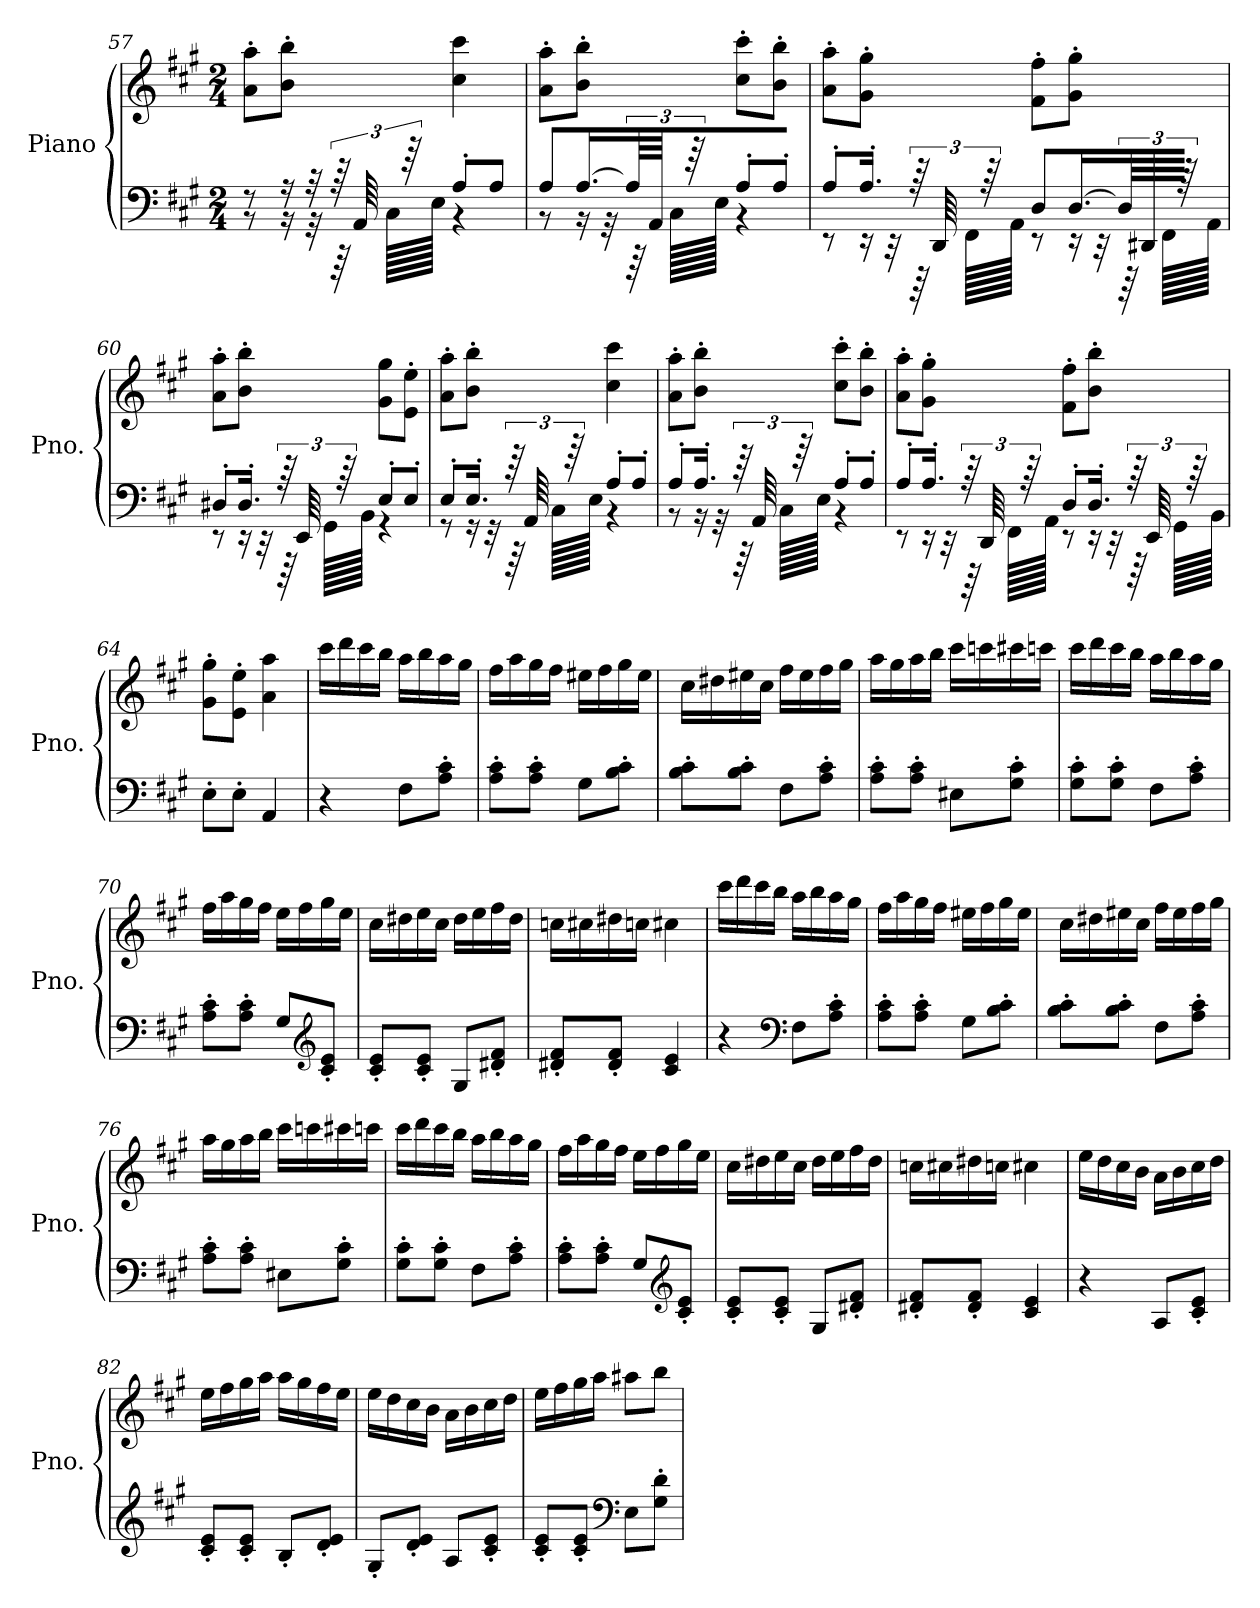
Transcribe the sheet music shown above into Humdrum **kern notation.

**kern	**kern
*part2	*part1
*staff2	*staff1
*I"Piano	*I"Piano
*I'Pno.	*I'Pno.
*clefF4	*clefG2
*k[f#c#g#]	*k[f#c#g#]
*M2/4	*M2/4
=57	=57
*^	*
8r	8r	8a\' 8aa\'L
16r	16r	8b\' 8bb\'J
32r	32r	.
96r	64r	.
96AA/	.	.
.	128C#\LLLLL	.
96r	.	.
.	128E\JJJJJ	.
8A'/L	4r	4cc#\ 4ccc#\
8A/J	.	.
=58	=58	=58
8A/L	8r	8a\' 8aa\'L
[16.A/L	16r	8b\' 8bb\'J
.	32r	.
96A/LL]	64r	.
96AA/JJJJ	.	.
.	128C#\LLLLL	.
96r	.	.
.	128E\JJJJJ	.
8A'/L	4r	8cc#\' 8ccc#\'L
8A'/J	.	8b\' 8bb\'J
!!LO:LB:g=z
=59	=59	=59
8A'/L	8r	8a\' 8aa\'L
16.A'/Jk	16r	8g#\' 8gg#\'J
.	32r	.
96r	64r	.
96DD/	.	.
.	128FF#\LLLLL	.
96r	.	.
.	128AA\JJJJJ	.
8D/L	8r	8f#\' 8ff#\'L
[16.D/L	16r	8g#\' 8gg#\'J
.	32r	.
96D/LL]	64r	.
96DD#X/JJJJ	.	.
.	128FF#\LLLLL	.
96r	.	.
.	128AA\JJJJJ	.
=60	=60	=60
8D#X'/L	8r	8a\' 8aa\'L
16.D#'/Jk	16r	8b\' 8bb\'J
.	32r	.
96r	64r	.
96EE/	.	.
.	128GG#\LLLLL	.
96r	.	.
.	128BB\JJJJJ	.
8E'/L	4r	8g#\ 8gg#\L
8E'/J	.	8e\' 8ee\'J
!!LO:LB:g=z
=61	=61	=61
8E'/L	8r	8a\' 8aa\'L
16.E'/Jk	16r	8b\' 8bb\'J
.	32r	.
96r	64r	.
96AA/	.	.
.	128C#\LLLLL	.
96r	.	.
.	128E\JJJJJ	.
8A'/L	4r	4cc#\ 4ccc#\
8A'/J	.	.
=62	=62	=62
8A'/L	8r	8a\' 8aa\'L
16.A'/Jk	16r	8b\' 8bb\'J
.	32r	.
96r	64r	.
96AA/	.	.
.	128C#\LLLLL	.
96r	.	.
.	128E\JJJJJ	.
8A'/L	4r	8cc#\' 8ccc#\'L
8A'/J	.	8b\' 8bb\'J
=63	=63	=63
8A'/L	8r	8a\' 8aa\'L
16.A'/Jk	16r	8g#\' 8gg#\'J
.	32r	.
96r	64r	.
96DD/	.	.
.	128FF#\LLLLL	.
96r	.	.
.	128AA\JJJJJ	.
8D'/L	8r	8f#\' 8ff#\'L
16.D'/Jk	16r	8b\' 8bb\'J
.	32r	.
96r	64r	.
96EE/	.	.
.	128GG#\LLLLL	.
96r	.	.
.	128BB\JJJJJ	.
*v	*v	*
!!LO:LB:g=z
=64	=64
8E'\L	8g#\' 8gg#\'L
8E'\J	8e\' 8ee\'J
4AA/	4a\ 4aa\
=65	=65
4r	16ccc#\LL
.	16ddd\
.	16ccc#\
.	16bb\JJ
8F#\L	16aa\LL
.	16bb\
8A\' 8c#\'J	16aa\
.	16gg#\JJ
=66	=66
8A\' 8c#\'L	16ff#\LL
.	16aa\
8A\' 8c#\'J	16gg#\
.	16ff#\JJ
8G#\L	16ee#X\LL
.	16ff#\
8B\' 8c#\'J	16gg#\
.	16ee#\JJ
=67	=67
8B\' 8c#\'L	16cc#\LL
.	16dd#X\
8B\' 8c#\'J	16ee#X\
.	16cc#\JJ
8F#\L	16ff#\LL
.	16ee#\
8A\' 8c#\'J	16ff#\
.	16gg#\JJ
!!LO:LB:g=z
=68	=68
8A\' 8c#\'L	16aa\LL
.	16gg#\
8A\' 8c#\'J	16aa\
.	16bb\JJ
8E#X\L	16ccc#\LL
.	16cccn\
8G#\' 8c#\'J	16ccc#X\
.	16cccn\JJ
=69	=69
8G#\' 8c#\'L	16ccc#\LL
.	16ddd\
8G#\' 8c#\'J	16ccc#\
.	16bb\JJ
8F#\L	16aa\LL
.	16bb\
8A\' 8c#\'J	16aa\
.	16gg#\JJ
=70	=70
8A\' 8c#\'L	16ff#\LL
.	16aa\
8A\' 8c#\'J	16gg#\
.	16ff#\JJ
8G#/L	16ee\LL
.	16ff#\
*clefG2	*
8c#/' 8e/'J	16gg#\
.	16ee\JJ
=71	=71
8c#/' 8e/'L	16cc#\LL
.	16dd#X\
8c#/' 8e/'J	16ee\
.	16cc#\JJ
8G#/L	16dd#\LL
.	16ee\
8d#X/' 8f#/'J	16ff#\
.	16dd#\JJ
!!LO:PB:g=z
=72	=72
8d#X/' 8f#/'L	16ccn\LL
.	16cc#X\
8d#/' 8f#/'J	16dd#X\
.	16ccn\JJ
4c#/ 4e/	4cc#X\
=73	=73
4r	16ccc#\LL
.	16ddd\
.	16ccc#\
.	16bb\JJ
*clefF4	*
8F#\L	16aa\LL
.	16bb\
8A\' 8c#\'J	16aa\
.	16gg#\JJ
=74	=74
8A\' 8c#\'L	16ff#\LL
.	16aa\
8A\' 8c#\'J	16gg#\
.	16ff#\JJ
8G#\L	16ee#X\LL
.	16ff#\
8B\' 8c#\'J	16gg#\
.	16ee#\JJ
=75	=75
8B\' 8c#\'L	16cc#\LL
.	16dd#X\
8B\' 8c#\'J	16ee#X\
.	16cc#\JJ
8F#\L	16ff#\LL
.	16ee#\
8A\' 8c#\'J	16ff#\
.	16gg#\JJ
!!LO:LB:g=z
=76	=76
8A\' 8c#\'L	16aa\LL
.	16gg#\
8A\' 8c#\'J	16aa\
.	16bb\JJ
8E#X\L	16ccc#\LL
.	16cccn\
8G#\' 8c#\'J	16ccc#X\
.	16cccn\JJ
=77	=77
8G#\' 8c#\'L	16ccc#\LL
.	16ddd\
8G#\' 8c#\'J	16ccc#\
.	16bb\JJ
8F#\L	16aa\LL
.	16bb\
8A\' 8c#\'J	16aa\
.	16gg#\JJ
=78	=78
8A\' 8c#\'L	16ff#\LL
.	16aa\
8A\' 8c#\'J	16gg#\
.	16ff#\JJ
8G#/L	16ee\LL
.	16ff#\
*clefG2	*
8c#/' 8e/'J	16gg#\
.	16ee\JJ
=79	=79
8c#/' 8e/'L	16cc#\LL
.	16dd#X\
8c#/' 8e/'J	16ee\
.	16cc#\JJ
8G#/L	16dd#\LL
.	16ee\
8d#X/' 8f#/'J	16ff#\
.	16dd#\JJ
!!LO:LB:g=z
=80	=80
8d#X/' 8f#/'L	16ccn\LL
.	16cc#X\
8d#/' 8f#/'J	16dd#X\
.	16ccn\JJ
4c#/ 4e/	4cc#X\
=81	=81
4r	16ee\LL
.	16dd\
.	16cc#\
.	16b\JJ
8A/L	16a\LL
.	16b\
8c#/' 8e/'J	16cc#\
.	16dd\JJ
=82	=82
8c#/' 8e/'L	16ee\LL
.	16ff#\
8c#/' 8e/'J	16gg#\
.	16aa\JJ
8B'/L	16aa\LL
.	16gg#\
8d/' 8e/'J	16ff#\
.	16ee\JJ
=83	=83
8G#'/L	16ee\LL
.	16dd\
8d/' 8e/'J	16cc#\
.	16b\JJ
8A/L	16a\LL
.	16b\
8c#/' 8e/'J	16cc#\
.	16dd\JJ
!!LO:LB:g=z
=84	=84
8c#/' 8e/'L	16ee\LL
.	16ff#\
8c#/' 8e/'J	16gg#\
.	16aa\JJ
*clefF4	*
8E\L	8aa#X\L
8G#\' 8d\'J	8bb\J
=	=
*-	*-
